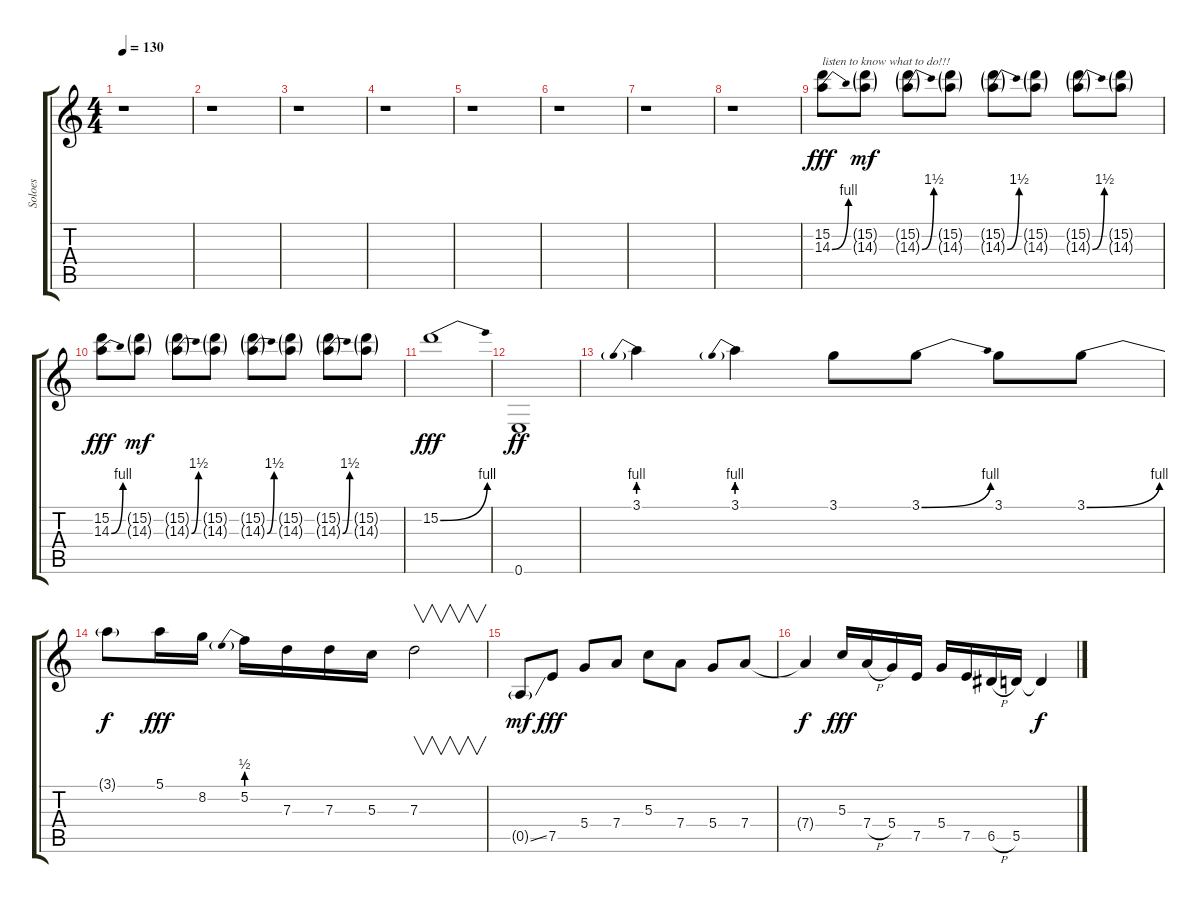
\track ("Soloes" "Soloes") {instrument distortionguitar}
\staff {score tabs}
\tuning (E4 B3 G3 D3 A2 E2) {hide}
\ts (4 4)
\tempo 130
\clef g2
\ks c
r.1{dy ff} |
r.1 |
r.1 |
r.1 |
r.1 |
r.1 |
r.1 |
r.1 |
(15.2 14.3{be (bend 0 0 60 4)}).8{txt "listen to know what to do!!!" dy fff} (15.2{g} 14.3{g}).8{dy mf} (15.2{g} 14.3{be (bend 0 0 60 6) g}).8 (15.2{g} 14.3{g}).8 (15.2{g} 14.3{be (bend 0 0 60 6) g}).8 (15.2{g} 14.3{g}).8 (15.2{g} 14.3{be (bend 0 0 60 6) g}).8 (15.2{g} 14.3{g}).8 |
(15.2 14.3{be (bend 0 0 60 4)}).8{dy fff} (15.2{g} 14.3{g}).8{dy mf} (15.2{g} 14.3{be (bend 0 0 60 6) g}).8 (15.2{g} 14.3{g}).8 (15.2{g} 14.3{be (bend 0 0 60 6) g}).8 (15.2{g} 14.3{g}).8 (15.2{g} 14.3{be (bend 0 0 60 6) g}).8 (15.2{g} 14.3{g}).8 |
15.2{be (bend 0 0 60 4)}.1{dy fff} |
0.6.1{dy ff} |
3.1{be (prebend 0 4 60 4)}.4 3.1{be (prebend 0 4 60 4)}.4 3.1.8 3.1{be (bend 0 0 60 4)}.8 3.1.8 3.1{be (bend 0 0 60 4)}.8 |
3.1{t}.8{dy f} 5.1.16{dy fff} 8.2.16 5.2{be (prebend 0 2 60 2)}.16 7.3.16 7.3.16 5.3.16 7.3.2{v} |
0.5{ss g}.8{dy mf} 7.5.8{dy fff} 5.4.8 7.4.8 5.3.8 7.4.8 5.4.8 7.4.8 |
7.4{t}.4{dy f} 5.3.16{dy fff} 7.4{h}.16 5.4.16 7.5.16 5.4.16 7.5.16 6.5{h}.16 5.5.16 5.5{t}.4{dy f}
